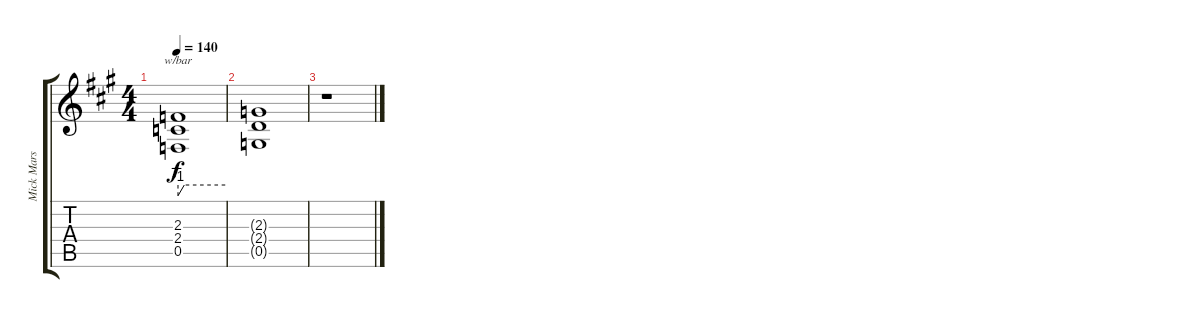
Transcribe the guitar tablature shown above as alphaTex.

\track ("Mick Mars - Rhytm - Guitar II" "Mick Mars ") {instrument distortionguitar}
\staff {score tabs}
\tuning (D4 A3 F3 C3 G2 D2) {hide}
\ts (4 4)
\tempo 140
\clef g2
\ks a
(2.3{t} 2.4{t} 0.5{t}).1{tbe (custom default 0 -4 8 0 60 0) dy f volume 0} |
(2.3{t} 2.4{t} 0.5{t}).1 |
r.1
